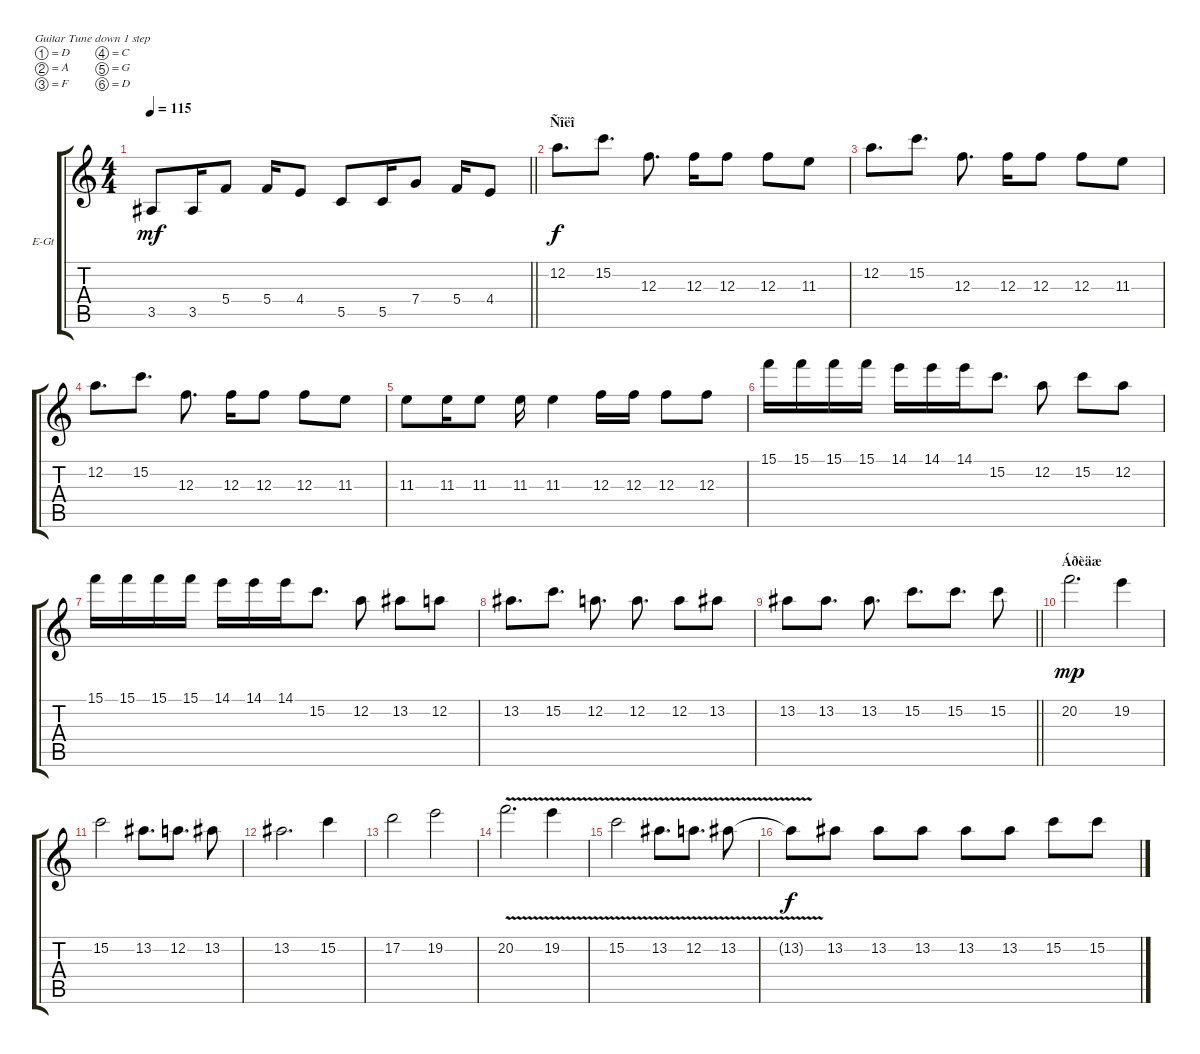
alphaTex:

\bracketExtendMode groupsimilarinstruments
\firstSystemTrackNameOrientation horizontal
\otherSystemsTrackNameOrientation horizontal
\track ("Electric Guitar2" "E-Gt") {instrument distortionguitar}
\staff {score tabs}
\tuning (D4 A3 F3 C3 G2 D2)
\ts (4 4)
\tempo 115
\clef g2
\barLineRight lightlight
\ks c
3.5.8{dy mf} 3.5.16 5.4.8 5.4.16 4.4.8 5.5.8 5.5.16 7.4.8 5.4.16 4.4.8 |
\section ("" "Ñîëî")
12.2.8{d dy f} 15.2.8{d} 12.3.8{d} 12.3.16 12.3.8 12.3.8 11.3.8 |
12.2.8{d} 15.2.8{d} 12.3.8{d} 12.3.16 12.3.8 12.3.8 11.3.8 |
12.2.8{d} 15.2.8{d} 12.3.8{d} 12.3.16 12.3.8 12.3.8 11.3.8 |
11.3.8 11.3.16 11.3.8 11.3.16 11.3.4 12.3.16 12.3.16 12.3.8 12.3.8 |
15.1.16 15.1.16 15.1.16 15.1.16 14.1.16 14.1.16 14.1.16 15.2.8{d} 12.2.8 15.2.8 12.2.8 |
15.1.16 15.1.16 15.1.16 15.1.16 14.1.16 14.1.16 14.1.16 15.2.8{d} 12.2.8 13.2.8 12.2.8 |
13.2.8{d} 15.2.8{d} 12.2.8{d} 12.2.8{d} 12.2.8 13.2.8 |
\barLineRight lightlight
13.2.8 13.2.8{d} 13.2.8{d} 15.2.8{d} 15.2.8{d} 15.2.8 |
\section ("" "Áðèäæ")
20.2.2{d dy mp} 19.2.4 |
15.2.2 13.2.8{d} 12.2.8{d} 13.2.8 |
13.2.2{d} 15.2.4 |
17.2.2 19.2.2 |
20.2{v}.2{d} 19.2{v}.4 |
15.2{v}.2 13.2{v}.8{d} 12.2{v}.8{d} 13.2{v}.8 |
13.2{v t}.8{dy f} 13.2.8 13.2.8 13.2.8 13.2.8 13.2.8 15.2.8 15.2.8
